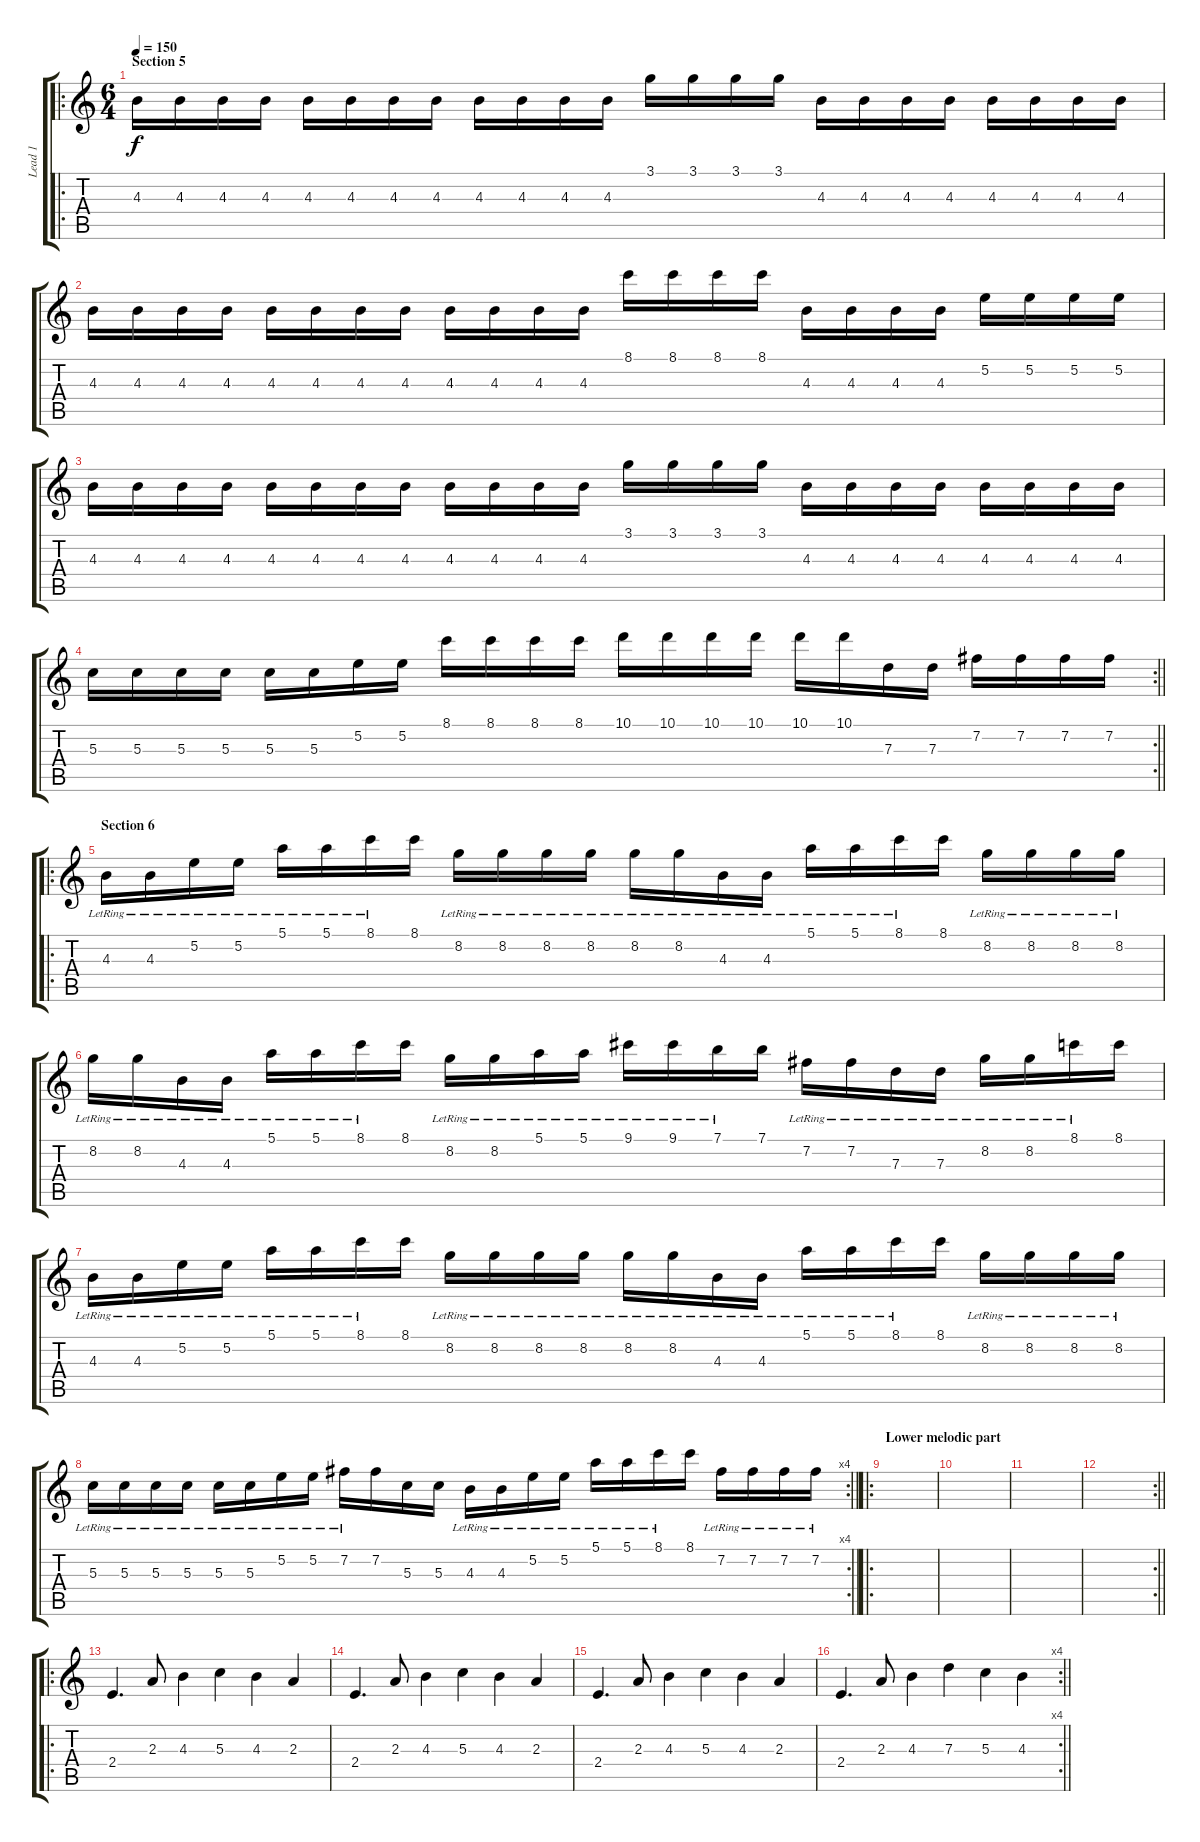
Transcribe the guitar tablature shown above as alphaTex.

\track ("Lead 1" "Lead 1") {instrument overdrivenguitar}
\staff {score tabs}
\tuning (E4 B3 G3 D3 A2 E2) {hide}
\ro
\ts (6 4)
\section ("" "Section 5")
\tempo 150
\clef g2
\ks c
4.3.16{dy f} 4.3.16 4.3.16 4.3.16 4.3.16 4.3.16 4.3.16 4.3.16 4.3.16 4.3.16 4.3.16 4.3.16 3.1.16 3.1.16 3.1.16 3.1.16 4.3.16 4.3.16 4.3.16 4.3.16 4.3.16 4.3.16 4.3.16 4.3.16 |
4.3.16 4.3.16 4.3.16 4.3.16 4.3.16 4.3.16 4.3.16 4.3.16 4.3.16 4.3.16 4.3.16 4.3.16 8.1.16 8.1.16 8.1.16 8.1.16 4.3.16 4.3.16 4.3.16 4.3.16 5.2.16 5.2.16 5.2.16 5.2.16 |
4.3.16 4.3.16 4.3.16 4.3.16 4.3.16 4.3.16 4.3.16 4.3.16 4.3.16 4.3.16 4.3.16 4.3.16 3.1.16 3.1.16 3.1.16 3.1.16 4.3.16 4.3.16 4.3.16 4.3.16 4.3.16 4.3.16 4.3.16 4.3.16 |
\rc 2
\barLineRight lightlight
5.3.16 5.3.16 5.3.16 5.3.16 5.3.16 5.3.16 5.2.16 5.2.16 8.1.16 8.1.16 8.1.16 8.1.16 10.1.16 10.1.16 10.1.16 10.1.16 10.1.16 10.1.16 7.3.16 7.3.16 7.2.16 7.2.16 7.2.16 7.2.16 |
\ro
\section ("" "Section 6")
4.3{lr}.16 4.3{lr}.16 5.2{lr}.16 5.2{lr}.16 5.1{lr}.16 5.1{lr}.16 8.1{lr}.16 8.1.16 8.2{lr}.16 8.2{lr}.16 8.2{lr}.16 8.2{lr}.16 8.2{lr}.16 8.2{lr}.16 4.3{lr}.16 4.3{lr}.16 5.1{lr}.16 5.1{lr}.16 8.1{lr}.16 8.1.16 8.2{lr}.16 8.2{lr}.16 8.2{lr}.16 8.2{lr}.16 |
8.2{lr}.16 8.2{lr}.16 4.3{lr}.16 4.3{lr}.16 5.1{lr}.16 5.1{lr}.16 8.1{lr}.16 8.1.16 8.2{lr}.16 8.2{lr}.16 5.1{lr}.16 5.1{lr}.16 9.1{lr}.16 9.1{lr}.16 7.1{lr}.16 7.1.16 7.2{lr}.16 7.2{lr}.16 7.3{lr}.16 7.3{lr}.16 8.2{lr}.16 8.2{lr}.16 8.1{lr}.16 8.1.16 |
4.3{lr}.16 4.3{lr}.16 5.2{lr}.16 5.2{lr}.16 5.1{lr}.16 5.1{lr}.16 8.1{lr}.16 8.1.16 8.2{lr}.16 8.2{lr}.16 8.2{lr}.16 8.2{lr}.16 8.2{lr}.16 8.2{lr}.16 4.3{lr}.16 4.3{lr}.16 5.1{lr}.16 5.1{lr}.16 8.1{lr}.16 8.1.16 8.2{lr}.16 8.2{lr}.16 8.2{lr}.16 8.2{lr}.16 |
\rc 4
\barLineRight lightlight
5.3{lr}.16 5.3{lr}.16 5.3{lr}.16 5.3{lr}.16 5.3{lr}.16 5.3{lr}.16 5.2{lr}.16 5.2{lr}.16 7.2{lr}.16 7.2.16 5.3.16 5.3.16 4.3{lr}.16 4.3{lr}.16 5.2{lr}.16 5.2{lr}.16 5.1{lr}.16 5.1{lr}.16 8.1{lr}.16 8.1.16 7.2{lr}.16 7.2{lr}.16 7.2{lr}.16 7.2{lr}.16 |
\ro
\section ("" "Lower melodic part")
|
|
|
\rc 2
\barLineRight lightlight
|
\ro
2.4.4{d} 2.3.8 4.3.4 5.3.4 4.3.4 2.3.4 |
2.4.4{d} 2.3.8 4.3.4 5.3.4 4.3.4 2.3.4 |
2.4.4{d} 2.3.8 4.3.4 5.3.4 4.3.4 2.3.4 |
\rc 4
\barLineRight lightlight
2.4.4{d} 2.3.8 4.3.4 7.3.4 5.3.4 4.3.4
